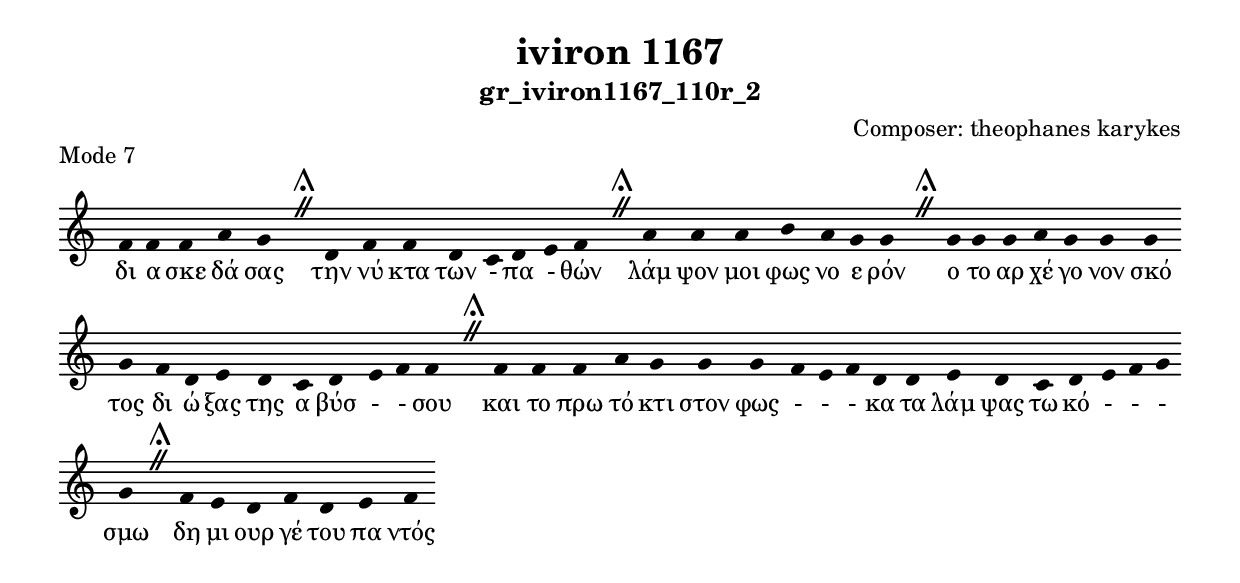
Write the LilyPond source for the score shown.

\include "gregorian.ly"

	\header {
 	  title = "iviron 1167"
	  subtitle = "gr_iviron1167_110r_2"
	  composer = "Composer: theophanes karykes"
	  piece = "Mode 7"
	}

	chant = {
	  f'4 f'4 f'4 a'4 g'4 \divisioMaior
 d'4 f'4 f'4 d'4 c'4 d'4 e'4 f'4 \divisioMaior
 a'4 a'4 a'4 b'4 a'4 g'4 g'4 \divisioMaior
 g'4 g'4 g'4 a'4 g'4 g'4 g'4 g'4 f'4 d'4 e'4 d'4 c'4 d'4 e'4 f'4 f'4 \divisioMaior
 f'4 f'4 f'4 a'4 g'4 g'4 g'4 f'4 e'4 f'4 d'4 d'4 e'4 d'4 c'4 d'4 e'4 f'4 g'4 g'4 \divisioMaior
 f'4 e'4 d'4 f'4 d'4 e'4 f'4\finalis
	}

	verba = \lyricmode {δι α σκε δά σας 
την νύ κτα των - πα - θών 
λάμ ψον μοι φως νο ε ρόν 
ο το αρ χέ γο νον σκό τος δι ώ ξας της α βύσ -  - σου 
και το πρω τό κτι στον φως -  -  - κα τα λάμ ψας τω κό -  -  - σμω 
δη μι ουρ γέ του πα ντός 
	}


	\score {
	  \new Staff <<
	  \new Voice = "melody" \chant
	  \new Lyrics = "one" \lyricsto melody \verba
	  >>
	  \layout {
	    \context {
	      \Staff
	      \remove "Time_signature_engraver"
	      \remove "Bar_engraver"
	    }
	    \context {
	      \Voice
	      \remove "Stem_engraver"
	    }
	  }
	}